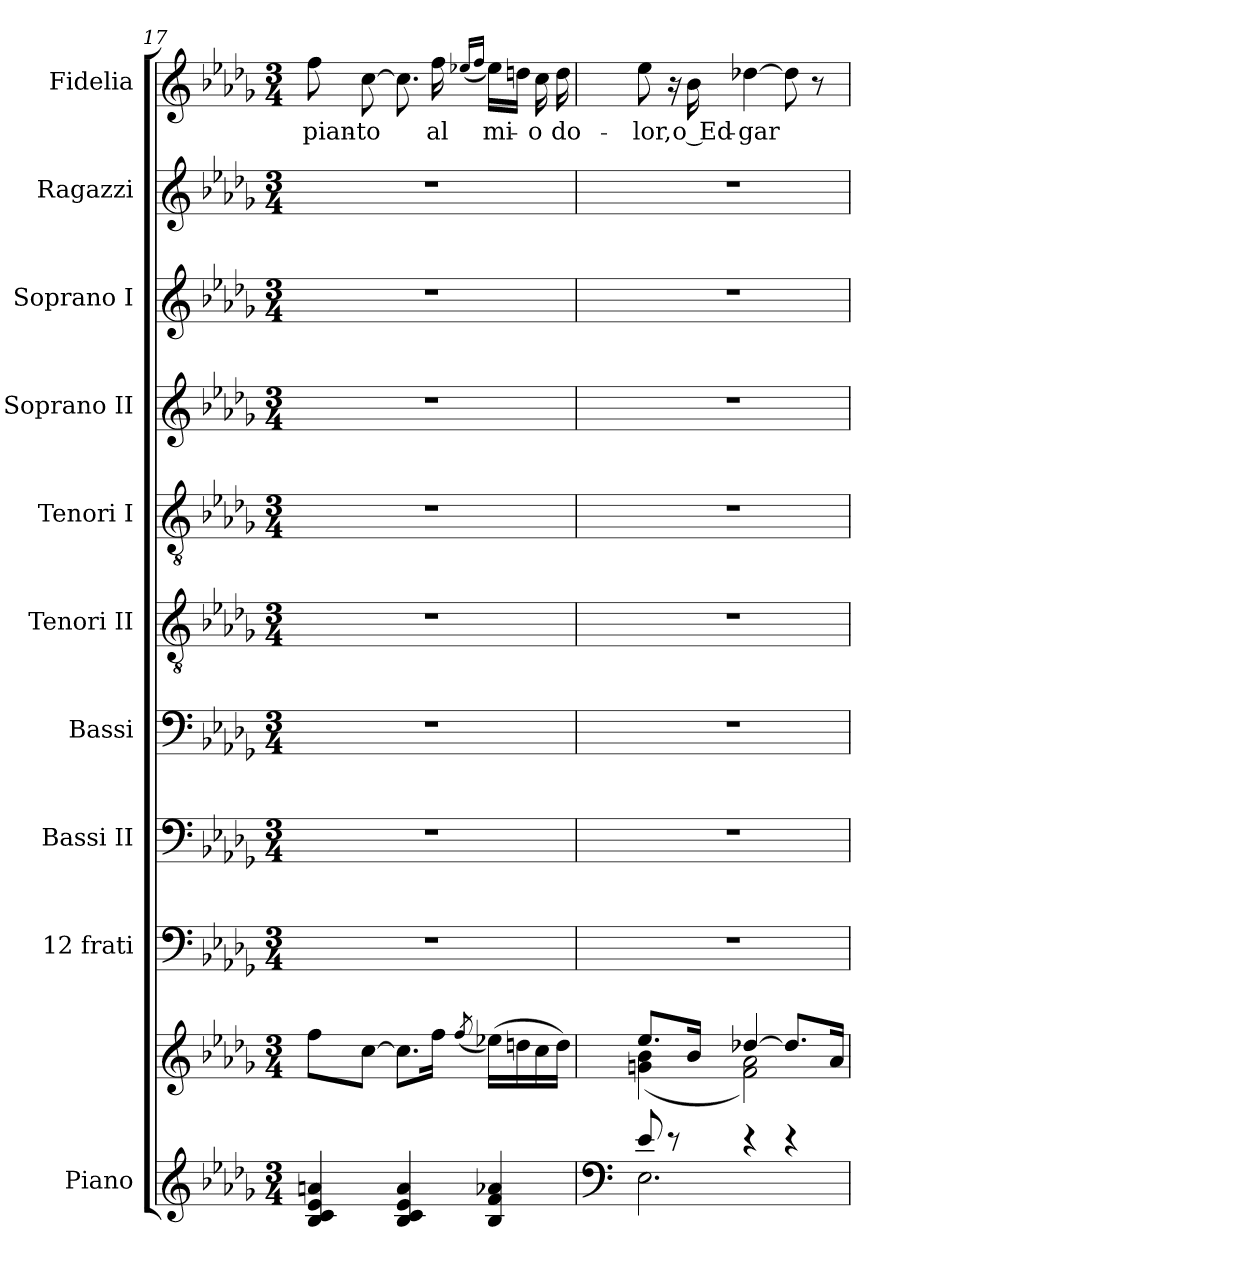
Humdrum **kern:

**kern	**kern	**kern	**kern	**kern	**kern	**kern	**kern	**kern	**kern	**kern	**text
*part10	*part10	*part9	*part8	*part7	*part6	*part5	*part4	*part3	*part2	*part1	*part1
*staff11	*staff10	*staff9	*staff8	*staff7	*staff6	*staff5	*staff4	*staff3	*staff2	*staff1	*staff1
*I"Piano	*	*I"12 frati	*I"Bassi II	*I"Bassi	*I"Tenori II	*I"Tenori I	*I"Soprano II	*I"Soprano I	*I"Ragazzi	*I"Fidelia	*
*I'Pno.	*	*I'12 f.	*I'B.II	*I'B.	*I'T.II	*I'T.I	*I'S.II	*I'S.I	*I'Rzi.	*I'F.	*
!!LO:LB:g=z
*clefG2	*clefG2	*clefF4	*clefF4	*clefF4	*clefGv2	*clefGv2	*clefG2	*clefG2	*clefG2	*clefG2	*
*k[b-e-a-d-g-]	*k[b-e-a-d-g-]	*k[b-e-a-d-g-]	*k[b-e-a-d-g-]	*k[b-e-a-d-g-]	*k[b-e-a-d-g-]	*k[b-e-a-d-g-]	*k[b-e-a-d-g-]	*k[b-e-a-d-g-]	*k[b-e-a-d-g-]	*k[b-e-a-d-g-]	*
*M3/4	*M3/4	*M3/4	*M3/4	*M3/4	*M3/4	*M3/4	*M3/4	*M3/4	*M3/4	*M3/4	*
=17	=17	=17	=17	=17	=17	=17	=17	=17	=17	=17	=17
!	!	!	!	!	!	!	!	!	!	!	!LO:LY:b
4B-/ 4c/ 4e-/ 4an/	8ff\L	2.r	2.r	2.r	2.r	2.r	2.r	2.r	2.r	8ff\	pian-
!	!	!	!	!	!	!	!	!	!	!	!LO:LY:b
.	[8cc\J	.	.	.	.	.	.	.	.	[8cc\	-to
4B-/ 4c/ 4e-/ 4a/	8.cc\L]	.	.	.	.	.	.	.	.	8.cc\]	.
!	!	!	!	!	!	!	!	!	!	!	!LO:LY:b
.	16ff\Jk	.	.	.	.	.	.	.	.	16ff\	al
.	.	.	.	.	.	.	.	.	.	(<16qee-X/LL	.
.	(<8qff/	.	.	.	.	.	.	.	.	16qff/JJ	.
!	!	!	!	!	!	!	!	!	!	!	!LO:LY:b
4B-/ 4f/ 4a-X/	(>16ee-X\LL)	.	.	.	.	.	.	.	.	16ee-\LL)	mi-
.	16ddn\	.	.	.	.	.	.	.	.	16ddn\JJ	.
!	!	!	!	!	!	!	!	!	!	!	!LO:LY:b
.	16cc\	.	.	.	.	.	.	.	.	16cc\	-o
!	!	!	!	!	!	!	!	!	!	!	!LO:LY:b
.	16dd\JJ)	.	.	.	.	.	.	.	.	16dd\	do-
=18	=18	=18	=18	=18	=18	=18	=18	=18	=18	=18	=18
*clefF4	*	*	*	*	*	*	*	*	*	*	*
*^	*^	*	*	*	*	*	*	*	*	*	*
!	!	!	!	!	!	!	!	!	!	!	!	!	!LO:LY:b
8e-/	2.E-\	8.ee-/L	(<4gn\ 4b-\	2.r	2.r	2.r	2.r	2.r	2.r	2.r	2.r	8ee-\	-lor,
8r	.	.	.	.	.	.	.	.	.	.	.	16r	.
!	!	!	!	!	!	!	!	!	!	!	!	!	!LO:LY:b
.	.	16b-/Jk	.	.	.	.	.	.	.	.	.	16b-\	o Ed-
!	!	!	!	!	!	!	!	!	!	!	!	!	!LO:LY:b
4r	.	[4dd-X/	2f\ 2a-\)	.	.	.	.	.	.	.	.	[4dd-X\	-gar
4r	.	8.dd-/L]	.	.	.	.	.	.	.	.	.	8dd-\]	.
.	.	.	.	.	.	.	.	.	.	.	.	8r	.
.	.	16a-/Jk	.	.	.	.	.	.	.	.	.	.	.
*v	*v	*	*	*	*	*	*	*	*	*	*	*	*
*	*v	*v	*	*	*	*	*	*	*	*	*	*
=	=	=	=	=	=	=	=	=	=	=	=
*-	*-	*-	*-	*-	*-	*-	*-	*-	*-	*-	*-
